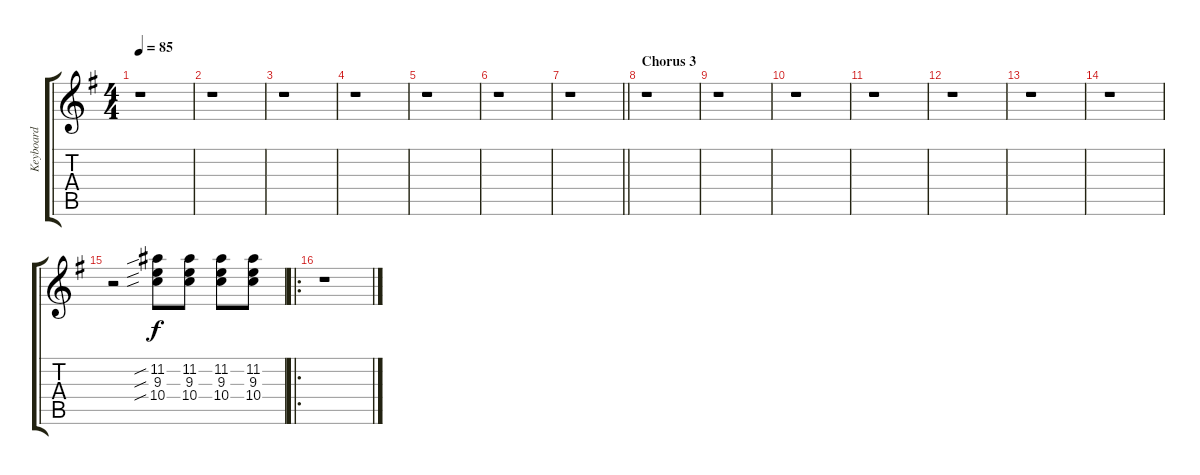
\track ("Keyboard" "Keyboard") {instrument electricguitarjazz}
\staff {score tabs}
\tuning (E4 B3 G3 D3 A2 E2) {hide}
\ts (4 4)
\tempo 85
\clef g2
\ks g
r.1{dy f} |
r.1 |
r.1 |
r.1 |
r.1 |
r.1 |
\barLineRight lightlight
r.1 |
\section ("" "Chorus 3")
r.1 |
r.1 |
r.1 |
r.1 |
r.1 |
r.1 |
r.1 |
r.2 (11.2{sib} 9.3{sib} 10.4{sib}).8 (11.2 9.3 10.4).8 (11.2 9.3 10.4).8 (11.2 9.3 10.4).8 |
\ro
r.1
